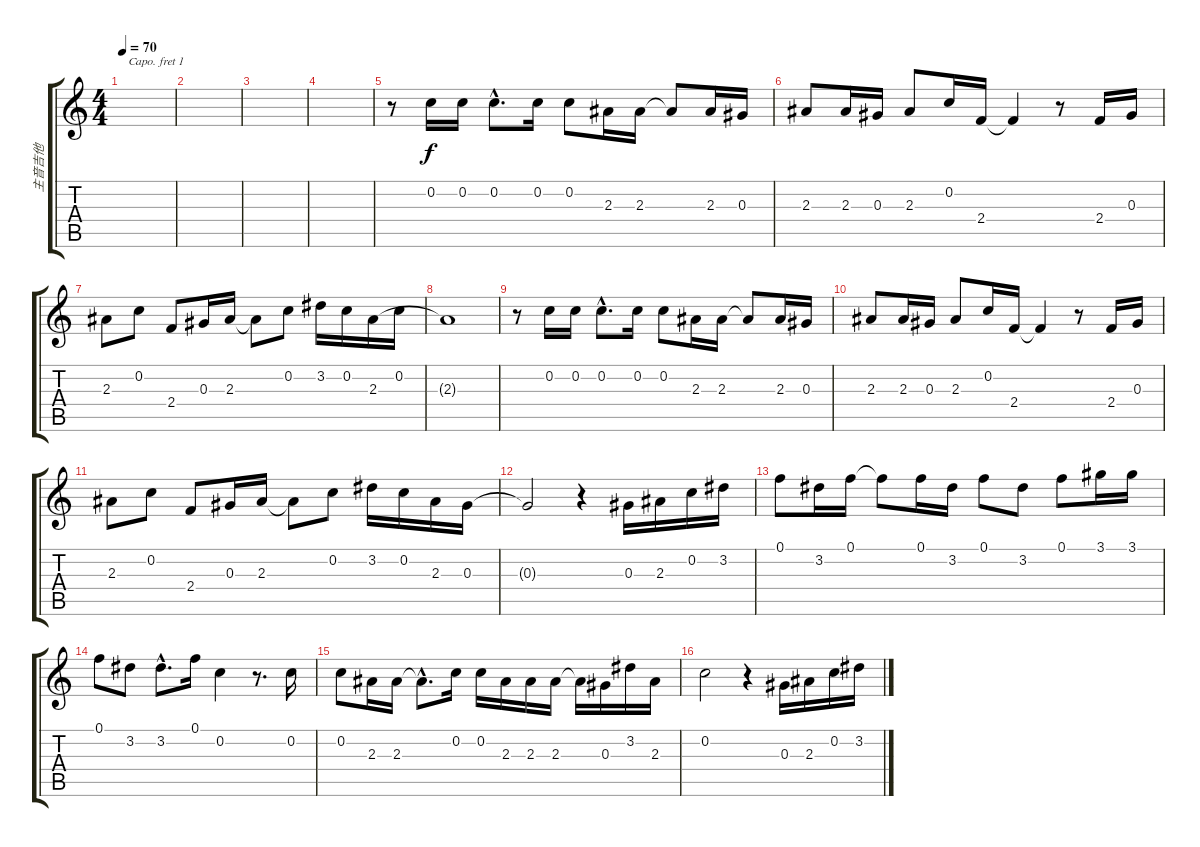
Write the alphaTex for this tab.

\track ("主音吉他" "主音吉他") {instrument acousticguitarsteel}
\staff {score tabs}
\capo 1
\tuning (E4 B3 G3 D3 A2 E2) {hide}
\ts (4 4)
\tempo 70
\clef g2
\ks c
|
|
|
|
r.8 0.2.16 0.2.16 0.2{hac}.8{d} 0.2.16 0.2.8 2.3.16 2.3.16 2.3{t}.8 2.3.16 0.3.16 |
2.3.8 2.3.16 0.3.16 2.3.8 0.2.16 2.4.16 2.4{t}.4 r.8 2.4.16 0.3.16 |
2.3.8 0.2.8 2.4.8 0.3.16 2.3.16 2.3{t}.8 0.2.8 3.2.16 0.2.16 2.3.16 0.2.16 |
2.3{t}.1 |
r.8 0.2.16 0.2.16 0.2{hac}.8{d} 0.2.16 0.2.8 2.3.16 2.3.16 2.3{t}.8 2.3.16 0.3.16 |
2.3.8 2.3.16 0.3.16 2.3.8 0.2.16 2.4.16 2.4{t}.4 r.8 2.4.16 0.3.16 |
2.3.8 0.2.8 2.4.8 0.3.16 2.3.16 2.3{t}.8 0.2.8 3.2.16 0.2.16 2.3.16 0.3.16 |
0.3{t}.2 r.4 0.3.16 2.3.16 0.2.16 3.2.16 |
0.1.8 3.2.16 0.1.16 0.1{t}.8 0.1.16 3.2.16 0.1.8 3.2.8 0.1.8 3.1.16 3.1.16 |
0.1.8 3.2.8 3.2{hac}.8{d} 0.1.16 0.2.4 r.8{d} 0.2.16 |
0.2.8 2.3.16 2.3.16 2.3{hac t}.8{d} 0.2.16 0.2.16 2.3.16 2.3.16 2.3.16 2.3{t}.16 0.3.16 3.2.16 2.3.16 |
0.2.2 r.4 0.3.16 2.3.16 0.2.16 3.2.16
